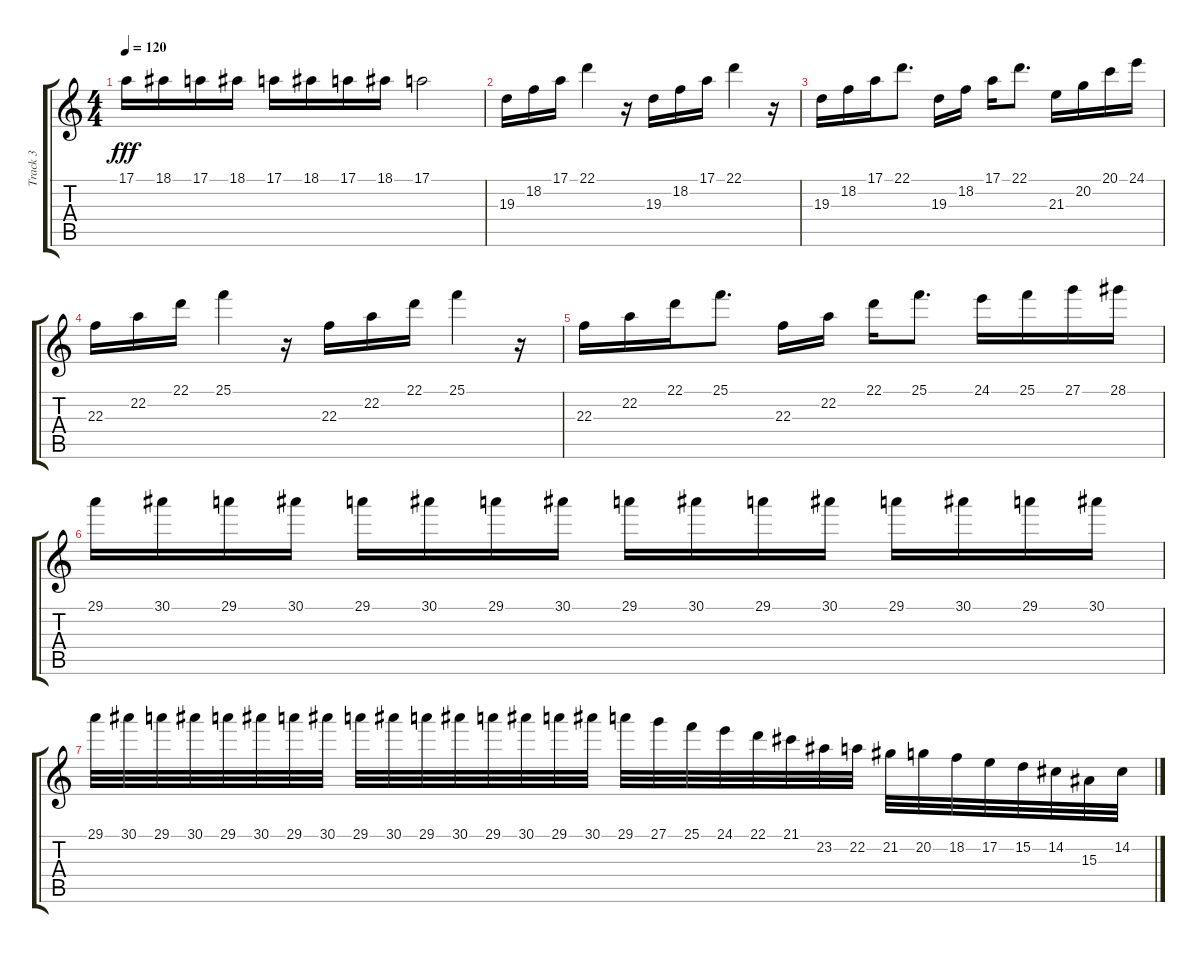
\track ("Track 3" "Track 3") {instrument tremolostrings}
\staff {score tabs}
\tuning (E4 B3 G3 D3 A2 E2) {hide}
\ts (4 4)
\tempo 120
\clef g2
\ks c
17.1.16{dy fff} 18.1.16 17.1.16 18.1.16 17.1.16 18.1.16 17.1.16 18.1.16 17.1.2 |
19.3.16 18.2.16 17.1.16 22.1.4 r.16 19.3.16 18.2.16 17.1.16 22.1.4 r.16 |
19.3.16 18.2.16 17.1.16 22.1.8{d} 19.3.16 18.2.16 17.1.16 22.1.8{d} 21.3.16 20.2.16 20.1.16 24.1.16 |
22.3.16 22.2.16 22.1.16 25.1.4 r.16 22.3.16 22.2.16 22.1.16 25.1.4 r.16 |
22.3.16 22.2.16 22.1.16 25.1.8{d} 22.3.16 22.2.16 22.1.16 25.1.8{d} 24.1.16 25.1.16 27.1.16 28.1.16 |
29.1.16 30.1.16 29.1.16 30.1.16 29.1.16 30.1.16 29.1.16 30.1.16 29.1.16 30.1.16 29.1.16 30.1.16 29.1.16 30.1.16 29.1.16 30.1.16 |
29.1.32 30.1.32 29.1.32 30.1.32 29.1.32 30.1.32 29.1.32 30.1.32 29.1.32 30.1.32 29.1.32 30.1.32 29.1.32 30.1.32 29.1.32 30.1.32 29.1.32 27.1.32 25.1.32 24.1.32 22.1.32 21.1.32 23.2.32 22.2.32 21.2.32 20.2.32 18.2.32 17.2.32 15.2.32 14.2.32 15.3.32 14.2.32
